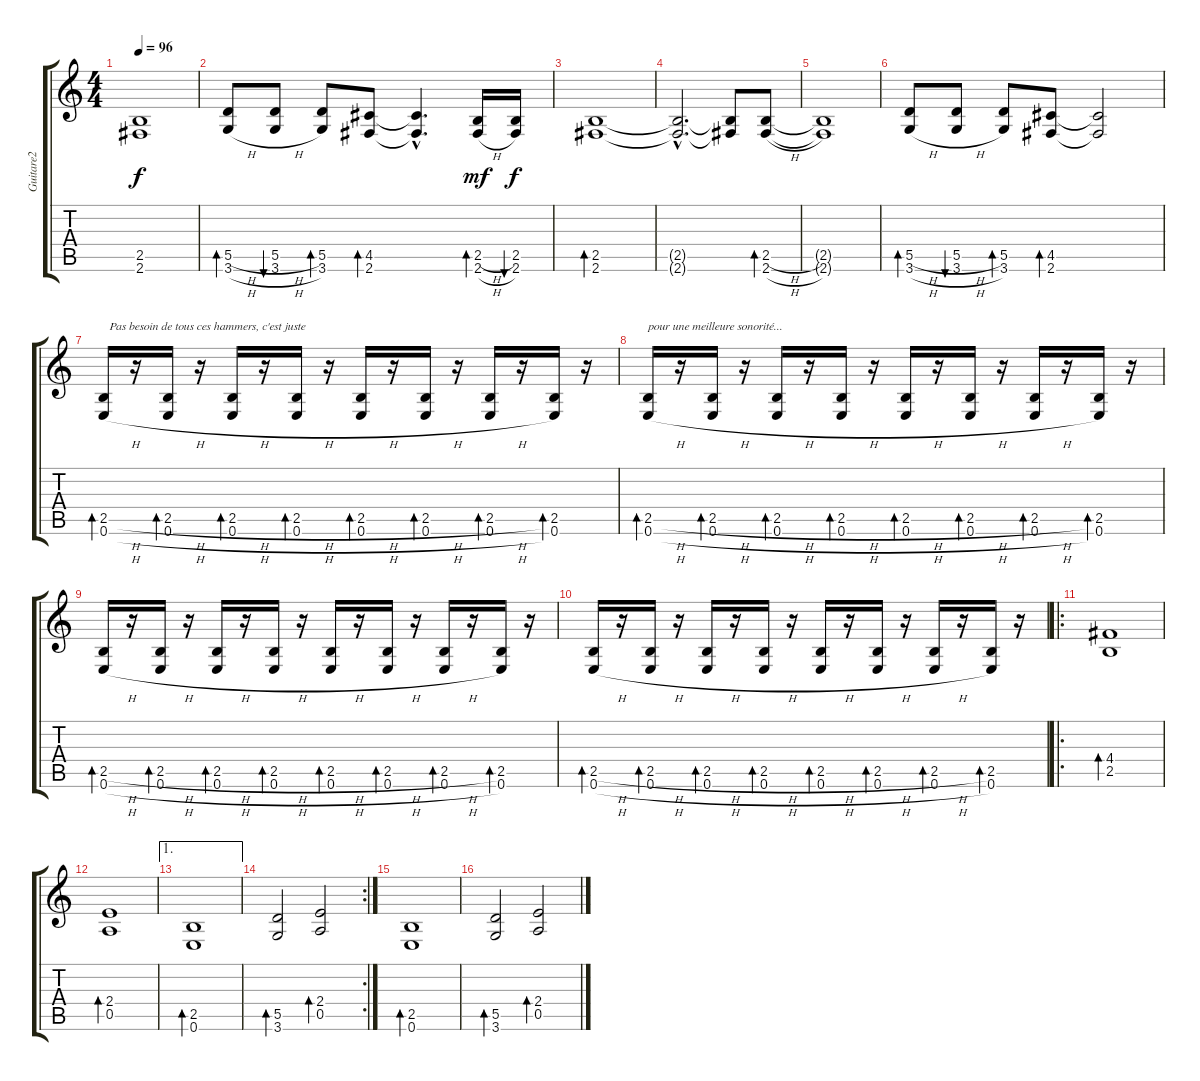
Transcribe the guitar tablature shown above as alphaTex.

\track ("Guitare2" "Guitare2") {instrument distortionguitar}
\staff {score tabs}
\tuning (E4 B3 G3 D3 A2 E2) {hide}
\ts (4 4)
\tempo 96
\clef g2
\ks c
(2.5{t} 2.6{t}).1{dy f} |
(5.5{h} 3.6{h}).8{bd 60} (5.5{h} 3.6{h}).8{bu 60} (5.5 3.6).8{bd 60} (4.5 2.6).8{bd 60 balance 8} (4.5{hac t} 2.6{hac t}).4{d} (2.5{h} 2.6{h}).16{bd 60 dy mf} (2.5 2.6).16{bu 60 dy f} |
(2.5 2.6).1{bd 60} |
(2.5{hac t} 2.6{hac t}).2{d} (2.5{t} 2.6{t}).8 (2.5{h} 2.6{h}).8{bd 60 balance 0} |
(2.5{t} 2.6{t}).1 |
(5.5{h} 3.6{h}).8{bd 60} (5.5{h} 3.6{h}).8{bu 60} (5.5 3.6).8{bd 60} (4.5 2.6).8{bd 60} (4.5{t} 2.6{t}).2 |
(2.5{h} 0.6{h}).16{bd 60 txt "  Pas besoin de tous ces hammers, c'est juste"} r.16 (2.5{h} 0.6{h}).16{bd 60} r.16 (2.5{h} 0.6{h}).16{bd 60} r.16 (2.5{h} 0.6{h}).16{bd 60} r.16 (2.5{h} 0.6{h}).16{bd 60} r.16 (2.5{h} 0.6{h}).16{bd 60} r.16 (2.5{h} 0.6{h}).16{bd 60} r.16 (2.5 0.6).16{bd 60} r.16 |
(2.5{h} 0.6{h}).16{bd 60 txt "pour une meilleure sonorité..."} r.16 (2.5{h} 0.6{h}).16{bd 60} r.16 (2.5{h} 0.6{h}).16{bd 60} r.16 (2.5{h} 0.6{h}).16{bd 60} r.16 (2.5{h} 0.6{h}).16{bd 60} r.16 (2.5{h} 0.6{h}).16{bd 60} r.16 (2.5{h} 0.6{h}).16{bd 60} r.16 (2.5 0.6).16{bd 60} r.16 |
(2.5{h} 0.6{h}).16{bd 60} r.16 (2.5{h} 0.6{h}).16{bd 60} r.16 (2.5{h} 0.6{h}).16{bd 60} r.16 (2.5{h} 0.6{h}).16{bd 60} r.16 (2.5{h} 0.6{h}).16{bd 60} r.16 (2.5{h} 0.6{h}).16{bd 60} r.16 (2.5{h} 0.6{h}).16{bd 60} r.16 (2.5 0.6).16{bd 60} r.16 |
(2.5{h} 0.6{h}).16{bd 60} r.16 (2.5{h} 0.6{h}).16{bd 60} r.16 (2.5{h} 0.6{h}).16{bd 60} r.16 (2.5{h} 0.6{h}).16{bd 60} r.16 (2.5{h} 0.6{h}).16{bd 60} r.16 (2.5{h} 0.6{h}).16{bd 60} r.16 (2.5{h} 0.6{h}).16{bd 60} r.16 (2.5 0.6).16{bd 60} r.16 |
\ro
(4.4 2.5).1{bd 60} |
(2.4 0.5).1{bd 60} |
\ae 1
(2.5 0.6).1{bd 60} |
\rc 2
(5.5 3.6).2{bd 60} (2.4 0.5).2{bd 60} |
(2.5 0.6).1{bd 60} |
(5.5 3.6).2{bd 60} (2.4 0.5).2{bd 60}
